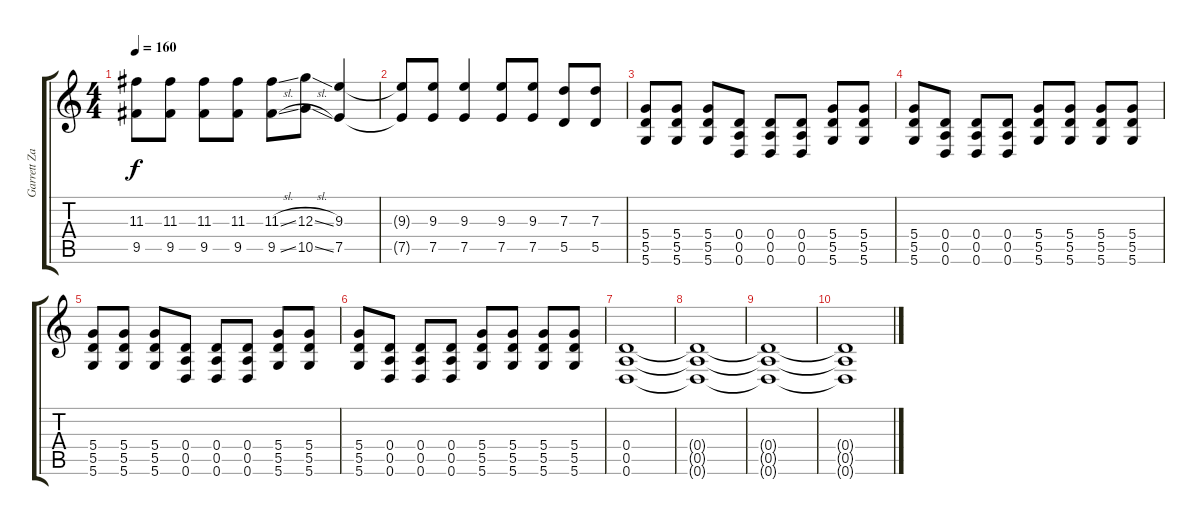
\track ("Garrett Zablocki" "Garrett Za") {instrument acousticguitarsteel}
\staff {score tabs}
\tuning (E4 B3 G3 D3 A2 D2) {hide}
\ts (4 4)
\tempo 160
\clef g2
\ks c
(11.3 9.5).8{dy f} (11.3 9.5).8 (11.3 9.5).8 (11.3 9.5).8 (11.3{sl} 9.5{sl}).8 (12.3{sl} 10.5{sl}).8 (9.3 7.5).4 |
(9.3{t} 7.5{t}).8 (9.3 7.5).8 (9.3 7.5).4 (9.3 7.5).8 (9.3 7.5).8 (7.3 5.5).8 (7.3 5.5).8 |
(5.4 5.5 5.6).8 (5.4 5.5 5.6).8 (5.4 5.5 5.6).8 (0.4 0.5 0.6).8 (0.4 0.5 0.6).8 (0.4 0.5 0.6).8 (5.4 5.5 5.6).8 (5.4 5.5 5.6).8 |
(5.4 5.5 5.6).8 (0.4 0.5 0.6).8 (0.4 0.5 0.6).8 (0.4 0.5 0.6).8 (5.4 5.5 5.6).8 (5.4 5.5 5.6).8 (5.4 5.5 5.6).8 (5.4 5.5 5.6).8 |
(5.4 5.5 5.6).8 (5.4 5.5 5.6).8 (5.4 5.5 5.6).8 (0.4 0.5 0.6).8 (0.4 0.5 0.6).8 (0.4 0.5 0.6).8 (5.4 5.5 5.6).8 (5.4 5.5 5.6).8 |
(5.4 5.5 5.6).8 (0.4 0.5 0.6).8 (0.4 0.5 0.6).8 (0.4 0.5 0.6).8 (5.4 5.5 5.6).8 (5.4 5.5 5.6).8 (5.4 5.5 5.6).8 (5.4 5.5 5.6).8 |
(0.4 0.5 0.6).1{volume 0} |
(0.4{t} 0.5{t} 0.6{t}).1 |
(0.4{t} 0.5{t} 0.6{t}).1 |
(0.4{t} 0.5{t} 0.6{t}).1
